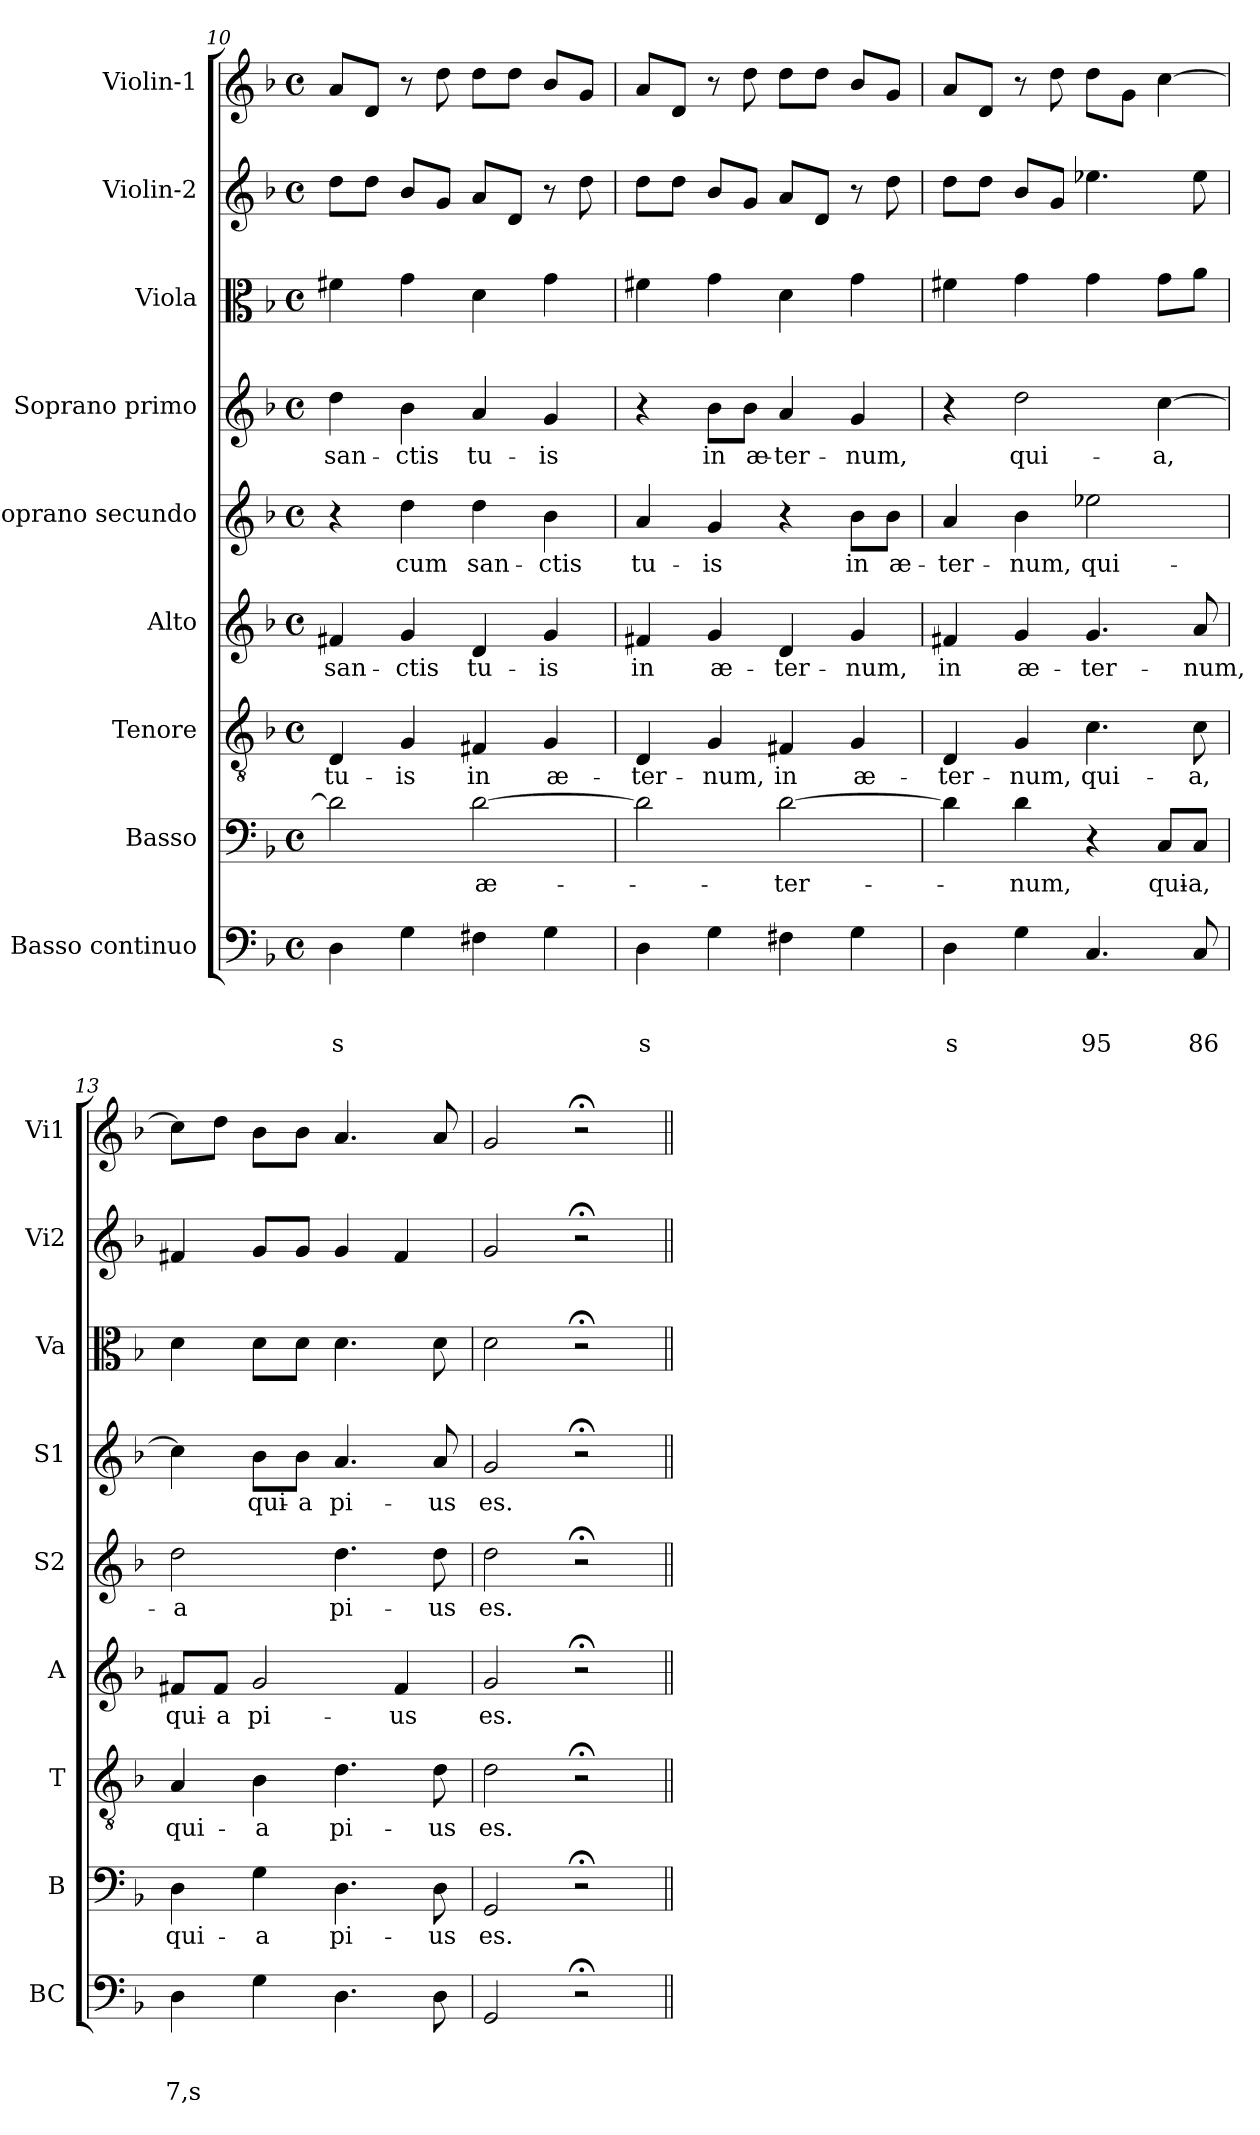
**kern	**text	**text	**text	**kern	**text	**kern	**text	**kern	**text	**kern	**text	**kern	**text	**kern	**kern	**kern
*part9	*part9	*part9	*part9	*part8	*part8	*part7	*part7	*part6	*part6	*part5	*part5	*part4	*part4	*part3	*part2	*part1
*staff9	*staff9	*staff9	*staff9	*staff8	*staff8	*staff7	*staff7	*staff6	*staff6	*staff5	*staff5	*staff4	*staff4	*staff3	*staff2	*staff1
*I"Basso continuo	*	*	*	*I"Basso	*	*I"Tenore	*	*I"Alto	*	*I"Soprano secundo	*	*I"Soprano primo	*	*I"Viola	*I"Violin-2	*I"Violin-1
*I'BC	*	*	*	*I'B	*	*I'T	*	*I'A	*	*I'S2	*	*I'S1	*	*I'Va	*I'Vi2	*I'Vi1
!!LO:LB:g=z
*clefF4	*	*	*	*clefF4	*	*clefGv2	*	*clefG2	*	*clefG2	*	*clefG2	*	*clefC3	*clefG2	*clefG2
*k[b-]	*	*	*	*k[b-]	*	*k[b-]	*	*k[b-]	*	*k[b-]	*	*k[b-]	*	*k[b-]	*k[b-]	*k[b-]
*F:	*	*	*	*F:	*	*F:	*	*F:	*	*F:	*	*F:	*	*F:	*F:	*F:
*M4/4	*	*	*	*M4/4	*	*M4/4	*	*M4/4	*	*M4/4	*	*M4/4	*	*M4/4	*M4/4	*M4/4
*met(c)	*	*	*	*met(c)	*	*met(c)	*	*met(c)	*	*met(c)	*	*met(c)	*	*met(c)	*met(c)	*met(c)
=10	=10	=10	=10	=10	=10	=10	=10	=10	=10	=10	=10	=10	=10	=10	=10	=10
!	!	!	!LO:LY:b	!	!	!	!LO:LY:b	!	!LO:LY:b	!	!	!	!LO:LY:b	!	!	!
4D\	.	.	s	2d\]	.	4D/	tu-	4f#X/	san-	4r	.	4dd\	san-	4f#X\	8dd\L	8a/L
.	.	.	.	.	.	.	.	.	.	.	.	.	.	.	8dd\J	8d/J
!	!	!	!	!	!	!	!LO:LY:b	!	!LO:LY:b	!	!LO:LY:b	!	!LO:LY:b	!	!	!
4G\	.	.	.	.	.	4G/	-is	4g/	-ctis	4dd\	cum	4b-\	-ctis	4g\	8b-/L	8r
.	.	.	.	.	.	.	.	.	.	.	.	.	.	.	8g/J	8dd\
!	!	!	!	!	!LO:LY:b	!	!LO:LY:b	!	!LO:LY:b	!	!LO:LY:b	!	!LO:LY:b	!	!	!
4F#X\	.	.	.	[2d\	æ-	4F#X/	in	4d/	tu-	4dd\	san-	4a/	tu-	4d\	8a/L	8dd\L
.	.	.	.	.	.	.	.	.	.	.	.	.	.	.	8d/J	8dd\J
!	!	!	!	!	!	!	!LO:LY:b	!	!LO:LY:b	!	!LO:LY:b	!	!LO:LY:b	!	!	!
4G\	.	.	.	.	.	4G/	æ-	4g/	-is	4b-\	-ctis	4g/	-is	4g\	8r	8b-/L
.	.	.	.	.	.	.	.	.	.	.	.	.	.	.	8dd\	8g/J
=11	=11	=11	=11	=11	=11	=11	=11	=11	=11	=11	=11	=11	=11	=11	=11	=11
!	!	!	!LO:LY:b	!	!	!	!LO:LY:b	!	!LO:LY:b	!	!LO:LY:b	!	!	!	!	!
4D\	.	.	s	2d\]	.	4D/	-ter-	4f#X/	in	4a/	tu-	4r	.	4f#X\	8dd\L	8a/L
.	.	.	.	.	.	.	.	.	.	.	.	.	.	.	8dd\J	8d/J
!	!	!	!	!	!	!	!LO:LY:b	!	!LO:LY:b	!	!LO:LY:b	!	!LO:LY:b	!	!	!
4G\	.	.	.	.	.	4G/	-num,	4g/	æ-	4g/	-is	8b-\L	in	4g\	8b-/L	8r
!	!	!	!	!	!	!	!	!	!	!	!	!	!LO:LY:b	!	!	!
.	.	.	.	.	.	.	.	.	.	.	.	8b-\J	æ-	.	8g/J	8dd\
!	!	!	!	!	!LO:LY:b	!	!LO:LY:b	!	!LO:LY:b	!	!	!	!LO:LY:b	!	!	!
4F#X\	.	.	.	[2d\	-ter-	4F#X/	in	4d/	-ter-	4r	.	4a/	-ter-	4d\	8a/L	8dd\L
.	.	.	.	.	.	.	.	.	.	.	.	.	.	.	8d/J	8dd\J
!	!	!	!	!	!	!	!LO:LY:b	!	!LO:LY:b	!	!LO:LY:b	!	!LO:LY:b	!	!	!
4G\	.	.	.	.	.	4G/	æ-	4g/	-num,	8b-\L	in	4g/	-num,	4g\	8r	8b-/L
!	!	!	!	!	!	!	!	!	!	!	!LO:LY:b	!	!	!	!	!
.	.	.	.	.	.	.	.	.	.	8b-\J	æ-	.	.	.	8dd\	8g/J
=12	=12	=12	=12	=12	=12	=12	=12	=12	=12	=12	=12	=12	=12	=12	=12	=12
!	!	!	!LO:LY:b	!	!	!	!LO:LY:b	!	!LO:LY:b	!	!LO:LY:b	!	!	!	!	!
4D\	.	.	s	4d\]	.	4D/	-ter-	4f#X/	in	4a/	-ter-	4r	.	4f#X\	8dd\L	8a/L
.	.	.	.	.	.	.	.	.	.	.	.	.	.	.	8dd\J	8d/J
!	!	!	!	!	!LO:LY:b	!	!LO:LY:b	!	!LO:LY:b	!	!LO:LY:b	!	!LO:LY:b	!	!	!
4G\	.	.	.	4d\	-num,	4G/	-num,	4g/	æ-	4b-\	-num,	2dd\	qui-	4g\	8b-/L	8r
.	.	.	.	.	.	.	.	.	.	.	.	.	.	.	8g/J	8dd\
!	!	!	!LO:LY:b	!	!	!	!LO:LY:b	!	!LO:LY:b	!	!LO:LY:b	!	!	!	!	!
4.C/	.	.	95	4r	.	4.c\	qui-	4.g/	-ter-	2ee-X\	qui-	.	.	4g\	4.ee-X\	8dd\L
.	.	.	.	.	.	.	.	.	.	.	.	.	.	.	.	8g\J
!	!	!	!	!	!LO:LY:b	!	!	!	!	!	!	!	!LO:LY:b	!	!	!
.	.	.	.	8C/L	qui-	.	.	.	.	.	.	[4cc\	-a,	8g\L	.	[4cc\
!	!	!	!LO:LY:b	!	!LO:LY:b	!	!LO:LY:b	!	!LO:LY:b	!	!	!	!	!	!	!
8C/	.	.	86	8C/J	-a,	8c\	-a,	8a/	-num,	.	.	.	.	8a\J	8ee-\	.
=13	=13	=13	=13	=13	=13	=13	=13	=13	=13	=13	=13	=13	=13	=13	=13	=13
!	!	!	!LO:LY:b	!	!LO:LY:b	!	!LO:LY:b	!	!LO:LY:b	!	!LO:LY:b	!	!	!	!	!
4D\	.	.	7,s	4D\	qui-	4A/	qui-	8f#X/L	qui-	2dd\	-a	4cc\]	.	4d\	4f#X/	8cc\L]
!	!	!	!	!	!	!	!	!	!LO:LY:b	!	!	!	!	!	!	!
.	.	.	.	.	.	.	.	8f#/J	-a	.	.	.	.	.	.	8dd\J
!	!	!	!	!	!LO:LY:b	!	!LO:LY:b	!	!LO:LY:b	!	!	!	!LO:LY:b	!	!	!
4G\	.	.	.	4G\	-a	4B-\	-a	2g/	pi-	.	.	8b-\L	qui-	8d\L	8g/L	8b-\L
!	!	!	!	!	!	!	!	!	!	!	!	!	!LO:LY:b	!	!	!
.	.	.	.	.	.	.	.	.	.	.	.	8b-\J	-a	8d\J	8g/J	8b-\J
!	!	!	!	!	!LO:LY:b	!	!LO:LY:b	!	!	!	!LO:LY:b	!	!LO:LY:b	!	!	!
4.D\	.	.	.	4.D\	pi-	4.d\	pi-	.	.	4.dd\	pi-	4.a/	pi-	4.d\	4g/	4.a/
!	!	!	!	!	!	!	!	!	!LO:LY:b	!	!	!	!	!	!	!
.	.	.	.	.	.	.	.	4f#/	-us	.	.	.	.	.	4f#/	.
!	!	!	!	!	!LO:LY:b	!	!LO:LY:b	!	!	!	!LO:LY:b	!	!LO:LY:b	!	!	!
8D\	.	.	.	8D\	-us	8d\	-us	.	.	8dd\	-us	8a/	-us	8d\	.	8a/
=14	=14	=14	=14	=14	=14	=14	=14	=14	=14	=14	=14	=14	=14	=14	=14	=14
!	!	!	!	!	!LO:LY:b	!	!LO:LY:b	!	!LO:LY:b	!	!LO:LY:b	!	!LO:LY:b	!	!	!
2GG/	.	.	.	2GG/	es.	2d\	es.	2g/	es.	2dd\	es.	2g/	es.	2d\	2g/	2g/
2r;<	.	.	.	2r;<	.	2r;<	.	2r;<	.	2r;<	.	2r;<	.	2r;<	2r;<	2r;<
=||	=||	=||	=||	=||	=||	=||	=||	=||	=||	=||	=||	=||	=||	=||	=||	=||
*-	*-	*-	*-	*-	*-	*-	*-	*-	*-	*-	*-	*-	*-	*-	*-	*-
